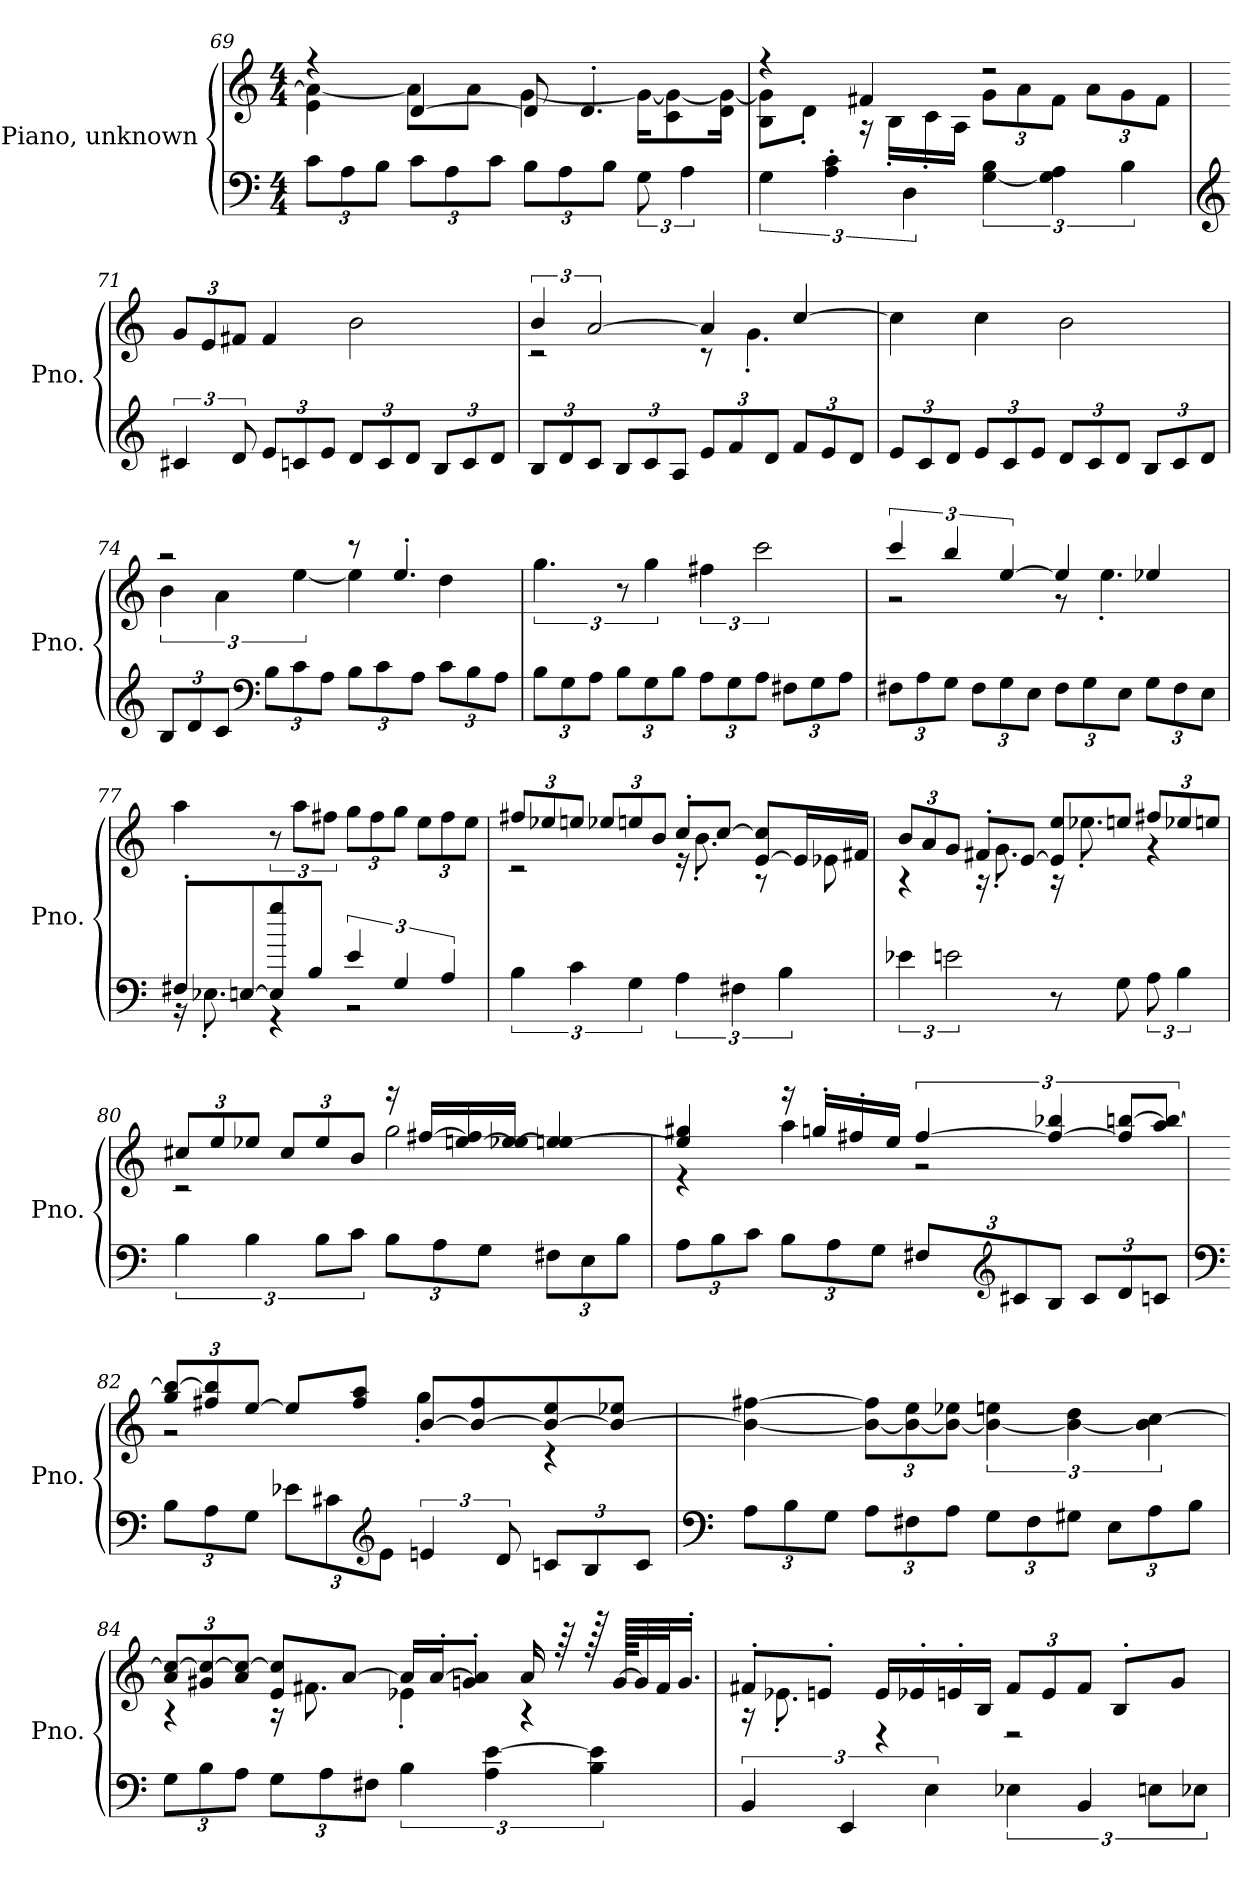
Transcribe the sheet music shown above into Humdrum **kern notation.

**kern	**kern
*part1	*part1
*staff2	*staff1
*I"Piano, unknown	*
*I'Pno.	*
!!LO:LB:g=z
*clefF4	*clefG2
*k[]	*k[]
*M4/4	*M4/4
*Xbrackettup	*
=69	=69
*	*^
12c\L	4r	4e\ 4a\_
12A\	.	.
12B\J	.	.
12c\L	[4d/	8a\L]
12A\	.	.
.	.	8a\J
12c\J	.	.
12B\L	8d/]	[4g\
12A\	.	.
.	4.d'/	.
12B\J	.	.
*brackettup	*	*
12G\	.	16g\KL_
.	.	8c\ 8g\_
6A\	.	.
.	.	16d\ 16g\_Jk
=70	=70	=70
6G\	4r	8B\ 8g\]L
.	.	8d'\J
6A\' 6c\'	.	.
.	4f#X/	16r
.	.	16B'\LL
6D\	.	.
.	.	16c'\
.	.	16A\JJ
*	*	*Xbrackettup
[6G\ 6B\	2r	12g\L
.	.	12a\
6G\] 6A\	.	12f#\J
.	.	12a\L
6B\	.	12g\
.	.	12f#\J
*	*v	*v
=71	=71
*clefG2	*
6c#X/	12g/L
.	12e/
12d/	12f#X/J
*Xbrackettup	*
12e/L	4f#/
12cn/	.
12e/J	.
12d/L	2b\
12c/	.
12d/J	.
12B/L	.
12c/	.
12d/J	.
!!LO:LB:g=z
=72	=72
*	*brackettup
*	*^
12B/L	6b/	2r
12d/	.	.
12c/J	[3a/	.
12B/L	.	.
12c/	.	.
12A/J	.	.
12e/L	4a/]	8r
12f/	.	.
.	.	4.g'\
12d/J	.	.
12f/L	[4cc/	.
12e/	.	.
12d/J	.	.
*	*v	*v
=73	=73
12e/L	4cc\]
12c/	.
12d/J	.
12e/L	4cc\
12c/	.
12e/J	.
12d/L	2b\
12c/	.
12d/J	.
12B/L	.
12c/	.
12d/J	.
=74	=74
*	*^
12B/L	2r	6b\
12d/	.	.
12c/J	.	6a\
*clefF4	*	*
12B\L	.	.
12c\	.	[6ee\
12A\J	.	.
12B\L	8r	4ee\]
12c\	.	.
.	4.ee'/	.
12A\J	.	.
12c\L	.	4dd\
12B\	.	.
12A\J	.	.
*	*v	*v
!!LO:LB:g=z
=75	=75
12B\L	6.gg\
12G\	.
12A\J	.
12B\L	12r
12G\	6gg\
12B\J	.
12A\L	6ff#X\
12G\	.
12A\J	3ccc\
12F#X\L	.
12G\	.
12A\J	.
=76	=76
*	*^
12F#X\L	6ccc/	2r
12A\	.	.
12G\J	6bb/	.
12F#\L	.	.
12G\	[6ee/	.
12E\J	.	.
12F#\L	4ee/]	8r
12G\	.	.
.	.	4.ee'\
12E\J	.	.
12G\L	4ee-X/	.
12F#\	.	.
12E\J	.	.
*	*v	*v
=77	=77
*^	*
8F#X'/L	16r	4aa\
.	8.E-X'\	.
[8En/	.	.
8E/] 8gg/	4r	12r
.	.	12aa\L
8B/J	.	.
.	.	12ff#X\J
*brackettup	*	*Xbrackettup
6e/	2r	12gg\L
.	.	12ff#\
6G/	.	12gg\J
.	.	12ee\L
6A/	.	12ff#\
.	.	12ee\J
*v	*v	*
!!LO:LB:g=z
=78	=78
*	*^
6B\	12ff#X/L	2r
.	12ee-X/	.
6c\	12een/J	.
.	12ee-X/L	.
6G\	12een/	.
.	12b/J	.
6A\	8cc'/L	16r
.	.	8.b'\
.	[8cc/J	.
6F#X\	.	.
.	[8e/ 8cc/]L	8r
6B\	.	.
.	16e/L]	8e-X\
.	16f#X/JJ	.
=79	=79	=79
6e-X\	12b/L	4r
.	12a/	.
3en\	12g/J	.
.	8f#X'/L	16r
.	.	8.g'\
.	[8e/J	.
8r	8e/] 8ee/L	16r
.	.	8.ee-X'\
8G\	8een/J	.
12A\	12ff#X/L	4r
6B\	12ee-X/	.
.	12een/J	.
!!LO:LB:g=z	!!
=80	=80	=80
6B\	12cc#X/L	2r
.	12ee/	.
6B\	12ee-X/J	.
.	12cc#/L	.
12B\L	12ee-/	.
12c\J	12b/J	.
*Xbrackettup	*	*
12B\L	16r	2gg\
.	[16ff#X/LL	.
12A\	.	.
.	[16een/ 16ff#/]	.
12G\J	.	.
.	[16ee-X/ 16ee/]JJ	.
12F#X\L	4ee-/] [4een/	.
12E\	.	.
12B\J	.	.
=81	=81	=81
12A\L	4ee/] 4gg#X/	4r
12B\	.	.
12c\J	.	.
12B\L	16r	4aa\
.	16ggn'/LL	.
12A\	.	.
.	16ff#X'/	.
12G\J	.	.
.	16ee/JJ	.
*	*brackettup	*
12F#X/L	[6ff#/	2r
*clefG2	*	*
12c#X/	.	.
12B/J	6ff#/_ 6bb-X/	.
12c#/L	.	.
12d/	12ff#/] [12bbn/L	.
12cn/J	12aa/ 12bb/_J	.
!!LO:PB:g=z	!!
=82	=82	=82
*clefF4	*	*
*	*Xbrackettup	*
12B\L	12gg/ 12bb/_L	2r
12A\	12ff#X/ 12bb/]	.
12G\J	[12ee/J	.
12e-X\L	8ee/L]	.
12c#X\	.	.
.	8ff#/ 8aa/J	.
*clefG2	*	*
12e-\J	.	.
*brackettup	*	*
6en/	[8b/L	4gg'\
.	8b/_ 8ff#/	.
12d/	.	.
*Xbrackettup	*	*
12cn/L	8b/_ 8ee/	4r
12B/	.	.
.	8b/_ 8ee-X/J	.
12c/J	.	.
*	*v	*v
=83	=83
*clefF4	*
12A\L	4b\_ [4ff#X\
12B\	.
12G\J	.
12A\L	12b\_ 12ff#\]L
12F#X\	12b\_ 12ee\
12A\J	12b\_ 12ee-X\J
*	*brackettup
12G\L	6b\_ 6een\
12F#\	.
12G#X\J	6b\_ 6dd\
12E\L	.
12A\	6b\] [6cc\
12B\J	.
!!LO:LB:g=z
=84	=84
*	*Xbrackettup
*	*^
12G\L	12a/ 12cc/_L	4r
12B\	12g#X/ 12cc/_	.
12A\J	12a/ 12cc/_J	.
12G\L	8e/ 8cc/]L	16r
.	.	8.f#X\
12A\	.	.
.	[8a/J	.
12F#X\J	.	.
*brackettup	*	*
6B\	16a/LL]	4e-X'\
.	[16a'/J	.
.	8gn/' 8a/]'J	.
6A\ [6e\	.	.
.	16a/	4r
.	64r	.
.	128r	.
6B\ 6e\]	.	.
.	[128g/KKLLL	.
.	32g/]	.
.	32f#/J	.
.	16.g'/JJ	.
=85	=85	=85
6BB/	8f#X'/L	16r
.	.	8.e-X'\
.	8en'/J	.
6EE/	.	.
.	16e/LL	4r
.	16e-X'/	.
6E\	.	.
.	16en'/	.
.	16B/JJ	.
6E-X\	12f#/L	2r
.	12e/	.
6BB/	12f#/J	.
.	8B'/L	.
12En\L	.	.
.	8g/J	.
12E-X\J	.	.
*	*v	*v
=	=
*-	*-
